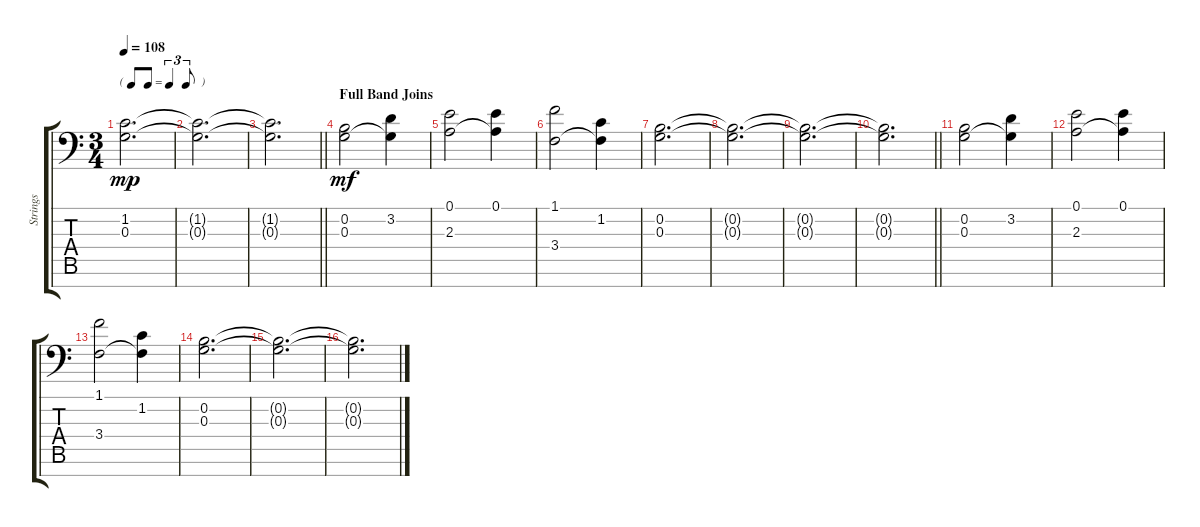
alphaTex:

\track ("Strings" "Strings") {instrument stringensemble1}
\staff {score tabs}
\tuning (E4 B3 G3 D3 A2 E2 C-1) {hide}
\ts (3 4)
\tf triplet8th
\tempo 108
\clef f4
\ks c
(1.2{t} 0.3{t}).2{d dy mp} |
(1.2{t} 0.3{t}).2{d} |
\barLineRight lightlight
(1.2{t} 0.3{t}).2{d} |
\section ("" "Full Band Joins")
(0.2 0.3).2{dy mf} (3.2 0.3{t}).4 |
(0.1 2.3).2 (0.1 2.3{t}).4 |
(1.1 3.4).2 (1.2 3.4{t}).4 |
(0.2 0.3).2{d} |
(0.2{t} 0.3{t}).2{d} |
(0.2{t} 0.3{t}).2{d} |
\barLineRight lightlight
(0.2{t} 0.3{t}).2{d} |
(0.2 0.3).2 (3.2 0.3{t}).4 |
(0.1 2.3).2 (0.1 2.3{t}).4 |
(1.1 3.4).2 (1.2 3.4{t}).4 |
(0.2 0.3).2{d} |
(0.2{t} 0.3{t}).2{d} |
(0.2{t} 0.3{t}).2{d}
